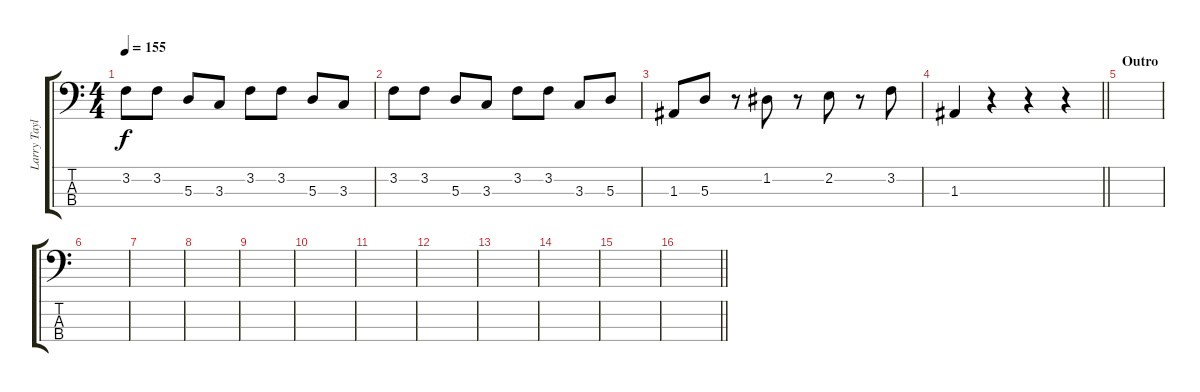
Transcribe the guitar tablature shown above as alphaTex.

\track ("Larry Taylor" "Larry Tayl") {instrument electricbassfinger}
\staff {score tabs}
\tuning (G2 D2 A1 E1) {hide}
\ts (4 4)
\tempo 155
\clef f4
\ks c
3.2.8{dy f} 3.2.8 5.3.8 3.3.8 3.2.8 3.2.8 5.3.8 3.3.8 |
3.2.8 3.2.8 5.3.8 3.3.8 3.2.8 3.2.8 3.3.8 5.3.8 |
1.3.8 5.3.8 r.8 1.2.8 r.8 2.2.8 r.8 3.2.8 |
\barLineRight lightlight
1.3.4 r.4 r.4 r.4 |
\section ("" "Outro")
|
|
|
|
|
|
|
|
|
|
|
\barLineRight lightlight
